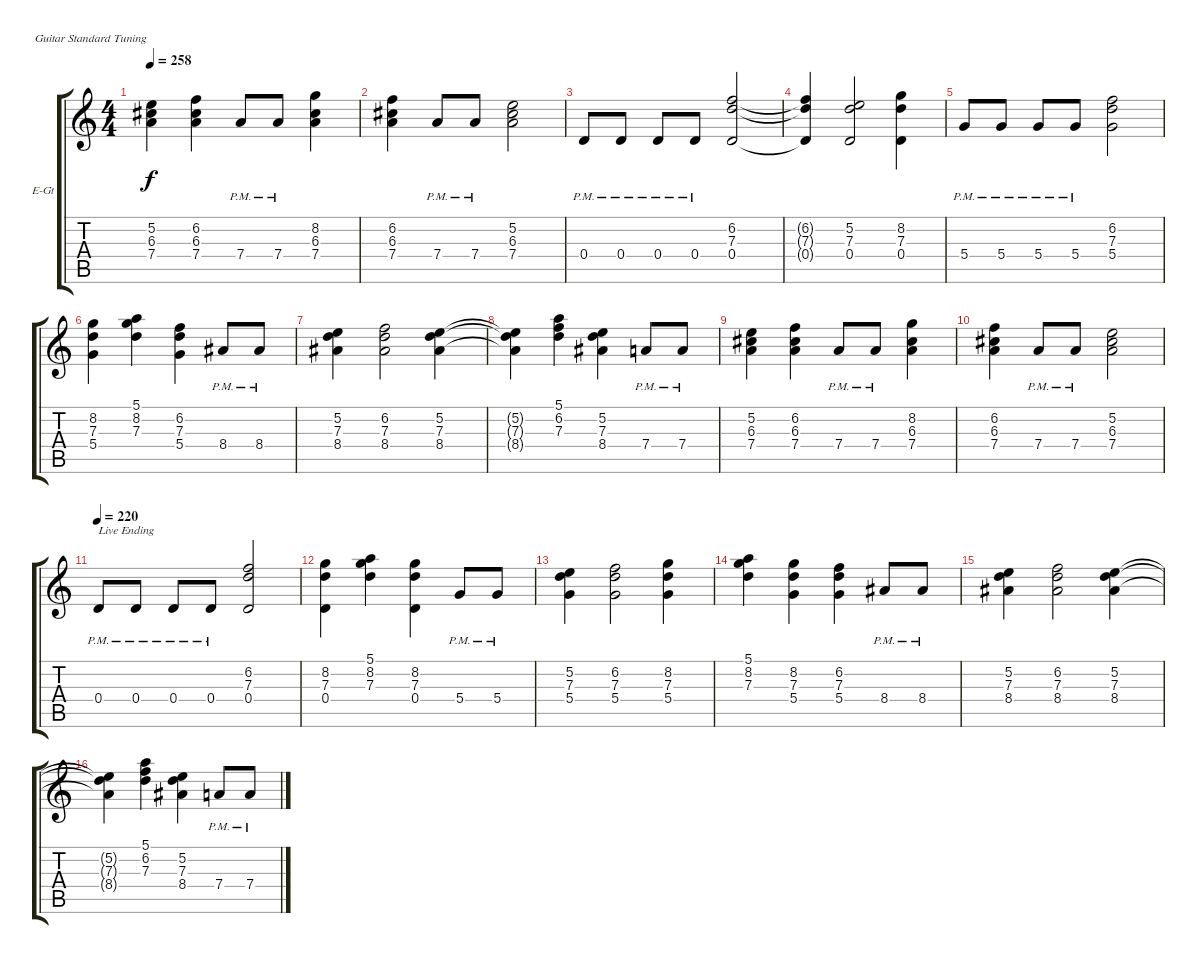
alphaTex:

\bracketExtendMode groupsimilarinstruments
\firstSystemTrackNameOrientation horizontal
\otherSystemsTrackNameOrientation horizontal
\track ("Paul Masvidal" "E-Gt") {instrument distortionguitar}
\staff {score tabs}
\tuning (E4 B3 G3 D3 A2 E2)
\ts (4 4)
\tempo 258
\clef g2
\ks c
(6.3 7.4 5.2).4{dy f} (6.3 7.4 6.2).4 7.4{pm}.8 7.4{pm}.8 (6.3 7.4 8.2).4 |
(6.3 7.4 6.2).4 7.4{pm}.8 7.4{pm}.8 (6.3 7.4 5.2).2 |
0.4{pm}.8 0.4{pm}.8 0.4{pm}.8 0.4{pm}.8 (7.3 0.4 6.2).2 |
(7.3{t} 0.4{t} 6.2{t}).4 (5.2 7.3 0.4).2 (8.2 7.3 0.4).4 |
5.4{pm}.8 5.4{pm}.8 5.4{pm}.8 5.4{pm}.8 (6.2 7.3 5.4).2 |
(7.3 5.4 8.2).4 (8.2 7.3 5.1).4 (6.2 7.3 5.4).4 8.4{pm}.8 8.4{pm}.8 |
(7.3 8.4 5.2).4 (7.3 8.4 6.2).2 (7.3 8.4 5.2).4 |
(5.2{t} 7.3{t} 8.4{t}).4 (6.2 7.3 5.1).4 (7.3 8.4 5.2).4 7.4{pm}.8 7.4{pm}.8 |
(6.3 7.4 5.2).4 (6.3 7.4 6.2).4 7.4{pm}.8 7.4{pm}.8 (6.3 7.4 8.2).4 |
(6.3 7.4 6.2).4 7.4{pm}.8 7.4{pm}.8 (6.3 7.4 5.2).2 |
\tempo 220
0.4{pm}.8{txt "Live Ending"} 0.4{pm}.8 0.4{pm}.8 0.4{pm}.8 (6.2 7.3 0.4).2 |
(7.3 0.4 8.2).4 (8.2 7.3 5.1).4 (8.2 7.3 0.4).4 5.4{pm}.8 5.4{pm}.8 |
(5.2 7.3 5.4).4 (6.2 7.3 5.4).2 (8.2 7.3 5.4).4 |
(7.3 8.2 5.1).4 (5.4 7.3 8.2).4 (6.2 7.3 5.4).4 8.4{pm}.8 8.4{pm}.8 |
(7.3 8.4 5.2).4 (7.3 8.4 6.2).2 (7.3 8.4 5.2).4 |
(5.2{t} 7.3{t} 8.4{t}).4 (6.2 7.3 5.1).4 (7.3 8.4 5.2).4 7.4{pm}.8 7.4{pm}.8
